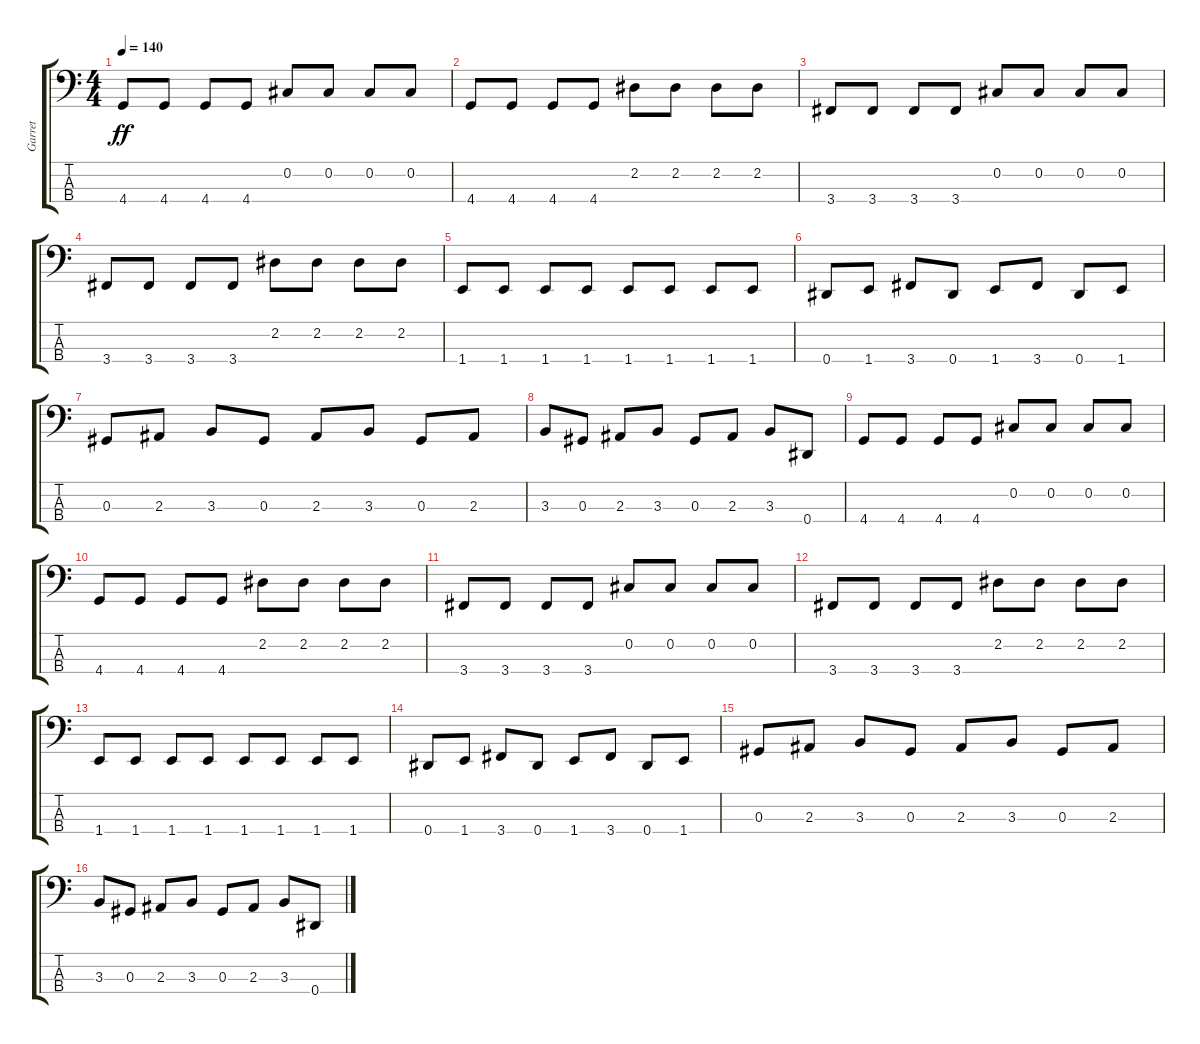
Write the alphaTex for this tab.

\track ("Garret" "Garret") {instrument electricbassfinger}
\staff {score tabs}
\tuning (Gb2 Db2 Ab1 Eb1) {hide}
\ts (4 4)
\tempo 140
\clef f4
\ks c
4.4.8{dy ff} 4.4.8 4.4.8 4.4.8 0.2.8 0.2.8 0.2.8 0.2.8 |
4.4.8 4.4.8 4.4.8 4.4.8 2.2.8 2.2.8 2.2.8 2.2.8 |
3.4.8 3.4.8 3.4.8 3.4.8 0.2.8 0.2.8 0.2.8 0.2.8 |
3.4.8 3.4.8 3.4.8 3.4.8 2.2.8 2.2.8 2.2.8 2.2.8 |
1.4.8 1.4.8 1.4.8 1.4.8 1.4.8 1.4.8 1.4.8 1.4.8 |
0.4.8 1.4.8 3.4.8 0.4.8 1.4.8 3.4.8 0.4.8 1.4.8 |
0.3.8 2.3.8 3.3.8 0.3.8 2.3.8 3.3.8 0.3.8 2.3.8 |
3.3.8 0.3.8 2.3.8 3.3.8 0.3.8 2.3.8 3.3.8 0.4.8 |
4.4.8 4.4.8 4.4.8 4.4.8 0.2.8 0.2.8 0.2.8 0.2.8 |
4.4.8 4.4.8 4.4.8 4.4.8 2.2.8 2.2.8 2.2.8 2.2.8 |
3.4.8 3.4.8 3.4.8 3.4.8 0.2.8 0.2.8 0.2.8 0.2.8 |
3.4.8 3.4.8 3.4.8 3.4.8 2.2.8 2.2.8 2.2.8 2.2.8 |
1.4.8 1.4.8 1.4.8 1.4.8 1.4.8 1.4.8 1.4.8 1.4.8 |
0.4.8 1.4.8 3.4.8 0.4.8 1.4.8 3.4.8 0.4.8 1.4.8 |
0.3.8 2.3.8 3.3.8 0.3.8 2.3.8 3.3.8 0.3.8 2.3.8 |
3.3.8 0.3.8 2.3.8 3.3.8 0.3.8 2.3.8 3.3.8 0.4.8
